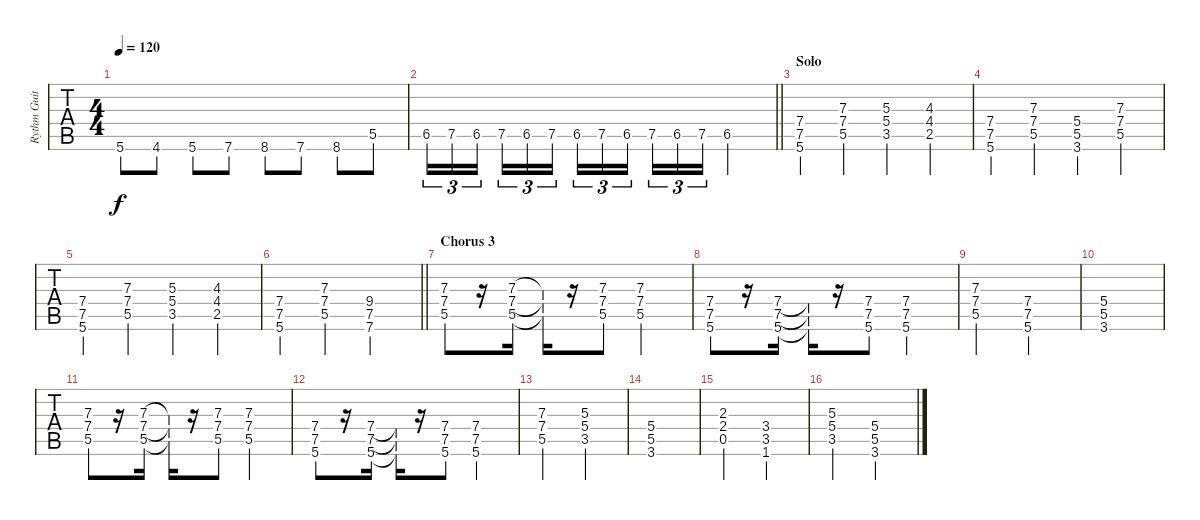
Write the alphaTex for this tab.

\track ("Rythm Guitar (Enrik Garcìa)" "Rythm Guit") {instrument distortionguitar}
\staff {tabs}
\tuning (Eb4 Bb3 Gb3 Db3 Ab2 Eb2) {hide}
\ts (4 4)
\tempo 120
\clef g2
\ks c
5.6.8{dy f} 4.6.8 5.6.8 7.6.8 8.6.8 7.6.8 8.6.8 5.5.8 |
\barLineRight lightlight
6.5.16{tu (3 2)} 7.5.16{tu (3 2)} 6.5.16{tu (3 2) beam splitsecondary} 7.5.16{tu (3 2)} 6.5.16{tu (3 2)} 7.5.16{tu (3 2)} 6.5.16{tu (3 2)} 7.5.16{tu (3 2)} 6.5.16{tu (3 2) beam splitsecondary} 7.5.16{tu (3 2)} 6.5.16{tu (3 2)} 7.5.16{tu (3 2)} 6.5.2 |
\section ("" "Solo")
(7.4 7.5 5.6).4 (7.3 7.4 5.5).4 (5.3 5.4 3.5).4 (4.3 4.4 2.5).4 |
(7.4 7.5 5.6).4 (7.3 7.4 5.5).4 (5.4 5.5 3.6).4 (7.3 7.4 5.5).4 |
(7.4 7.5 5.6).4 (7.3 7.4 5.5).4 (5.3 5.4 3.5).4 (4.3 4.4 2.5).4 |
\barLineRight lightlight
(7.4 7.5 5.6).4 (7.3 7.4 5.5).4 (9.4 7.5 7.6).2 |
\section ("" "Chorus 3")
(7.3 7.4 5.5).8 r.16 (7.3 7.4 5.5).16 (7.3{t} 7.4{t} 5.5{t}).16 r.16 (7.3 7.4 5.5).8 (7.3 7.4 5.5).2 |
(7.4 7.5 5.6).8 r.16 (7.4 7.5 5.6).16 (7.4{t} 7.5{t} 5.6{t}).16 r.16 (7.4 7.5 5.6).8 (7.4 7.5 5.6).2 |
(7.3 7.4 5.5).2 (7.4 7.5 5.6).2 |
(5.4 5.5 3.6).1 |
(7.3 7.4 5.5).8 r.16 (7.3 7.4 5.5).16 (7.3{t} 7.4{t} 5.5{t}).16 r.16 (7.3 7.4 5.5).8 (7.3 7.4 5.5).2 |
(7.4 7.5 5.6).8 r.16 (7.4 7.5 5.6).16 (7.4{t} 7.5{t} 5.6{t}).16 r.16 (7.4 7.5 5.6).8 (7.4 7.5 5.6).2 |
(7.3 7.4 5.5).2 (5.3 5.4 3.5).2 |
(5.4 5.5 3.6).1 |
(2.3 2.4 0.5).2 (3.4 3.5 1.6).2 |
(5.3 5.4 3.5).2 (5.4 5.5 3.6).2
